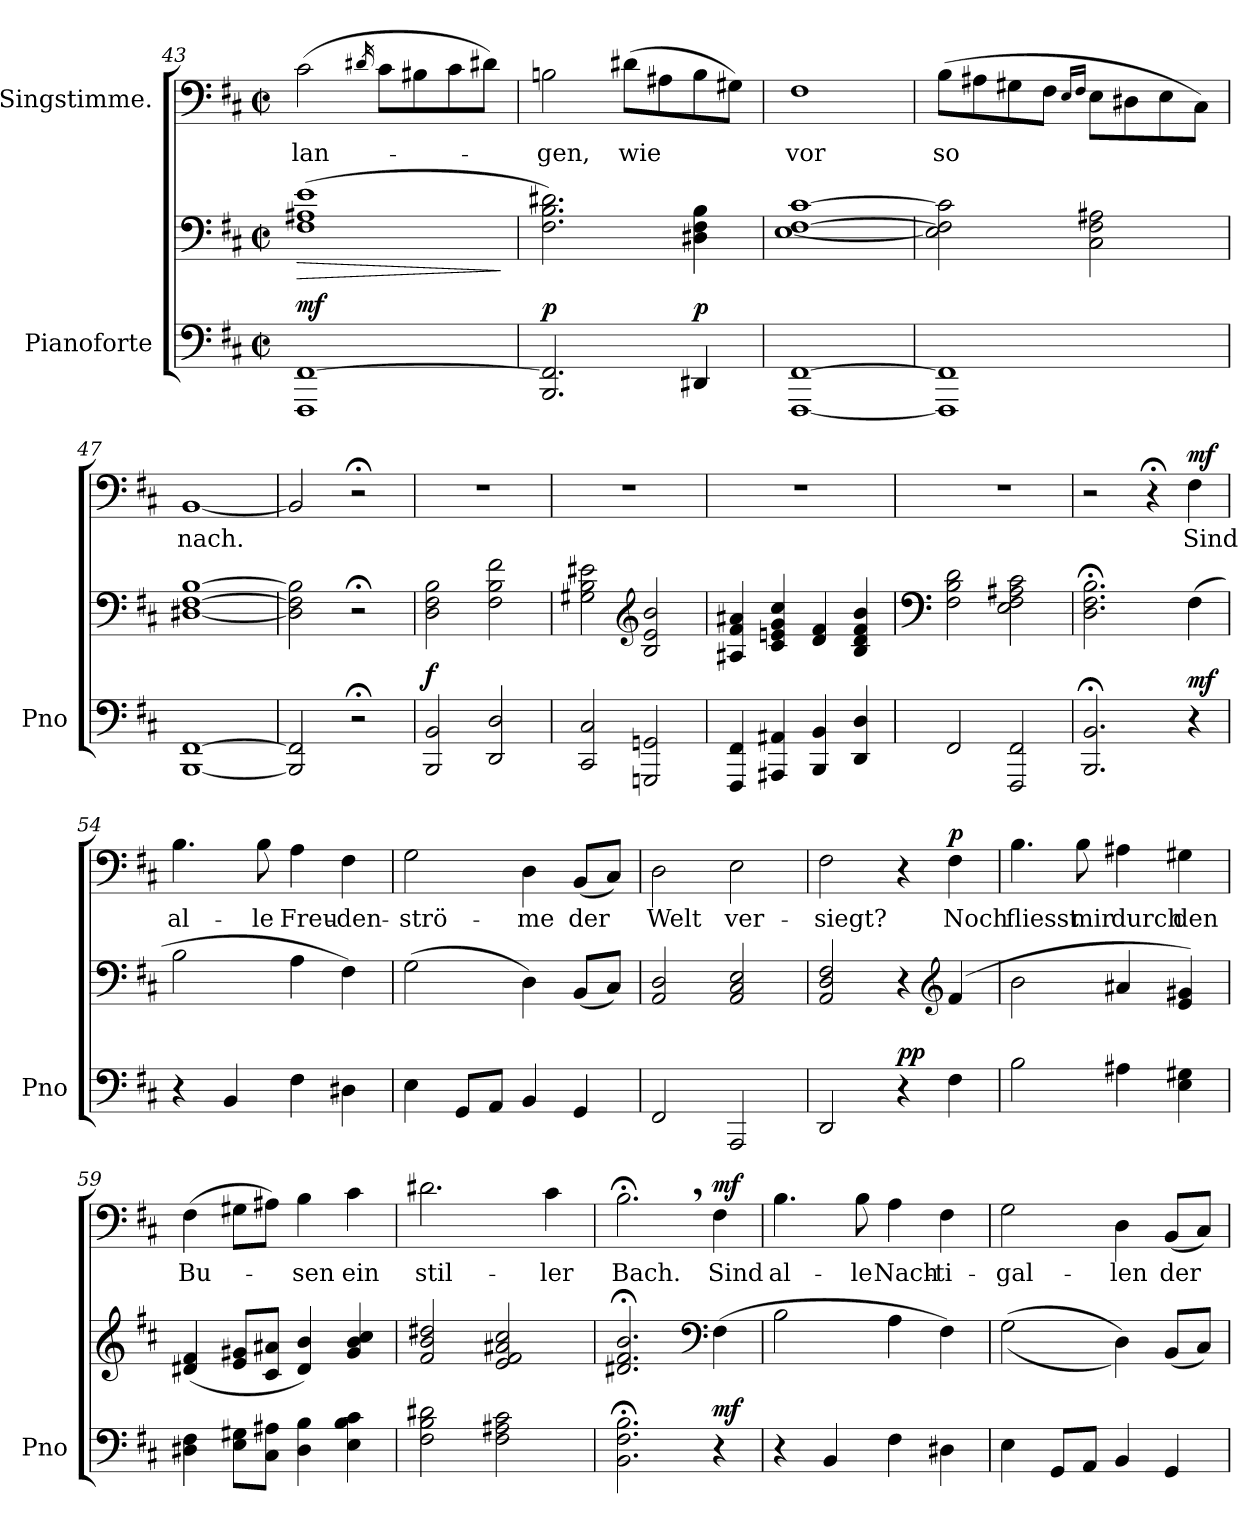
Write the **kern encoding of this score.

**kern	**kern	**dynam	**kern	**text	**dynam
*part2	*part2	*part2	*part1	*part1	*part1
*staff3	*staff2	*staff2/3	*staff1	*staff1	*staff1
*I"Pianoforte	*	*	*I"Singstimme.	*	*
*I'Pno	*	*	*	*	*
!!LO:LB:g=z
*clefF4	*clefF4	*	*clefF4	*	*
*k[f#c#]	*k[f#c#]	*	*k[f#c#]	*	*
*M2/2	*M2/2	*	*M2/2	*	*
*met(c|)	*met(c|)	*	*met(c|)	*	*
=43	=43	=43	=43	=43	=43
!	!	!LO:HP:b	!	!LO:LY:b	!
!	!	!LO:DY:n=1:a=2	!	!	!
1FFF# [1FF#	(>1F# 1A#X 1e	> mf	(>2c#\	-lan-	.
.	.	.	16qd#X/	.	.
.	.	.	8c#\L	.	.
.	.	.	8B#X\	.	.
.	.	.	8c#\	.	.
.	.	.	8d#\J)	.	.
.	.	]	.	.	.
=44	=44	=44	=44	=44	=44
!	!	!LO:DY:a=2	!	!LO:LY:b	!
2.BBB/ 2.FF#/]	2.F#\ 2.B\ 2.d#X\)	p	2Bn\	-gen,	.
*	*	*	*MM60	*	*
!	!	!	!	!LO:LY:b	!
.	.	.	(>8d#X\L	wie	.
.	.	.	8A#X\	.	.
!	!	!LO:DY:a=2	!	!	!
4DD#X/	4D#X\ 4F#\ 4B\	p	8B\	.	.
.	.	.	8G#X\J)	.	.
=45	=45	=45	=45	=45	=45
!	!	!	!	!LO:LY:b	!
[1FFF# [1FF#	[1E [1F# [1c#	.	1F#	vor	.
=46	=46	=46	=46	=46	=46
!	!	!	!	!LO:LY:b	!
1FFF#] 1FF#]	2E\] 2F#\] 2c#\]	.	(>8B\L	so	.
.	.	.	8A#X\	.	.
.	.	.	8G#X\	.	.
.	.	.	8F#\J	.	.
.	.	.	16qE/LL	.	.
.	.	.	16qF#/JJ	.	.
.	2C#\ 2F#\ 2A#X\	.	8E\L	.	.
.	.	.	8D#X\	.	.
.	.	.	8E\	.	.
.	.	.	8C#\J)	.	.
=47	=47	=47	=47	=47	=47
!	!	!	!	!LO:LY:b	!
[1BBB [1FF#	[1D#X [1F# [1B	.	[1BB	nach.	.
=48	=48	=48	=48	=48	=48
2BBB/] 2FF#/]	2D#\] 2F#\] 2B\]	.	2BB/]	.	.
2r;<	2r;<	.	2r;<	.	.
!!LO:PB:g=z
=49	=49	=49	=49	=49	=49
*	*	*	*MM88	*	*
!	!	!LO:DY:a=2	!	!	!
2BBB/ 2BB/	2D\ 2F#\ 2B\	f	1r	.	.
2DD/ 2D/	2F#\ 2B\ 2f#\	.	.	.	.
=50	=50	=50	=50	=50	=50
2CC#/ 2C#/	2G#X\ 2B\ 2e#X\	.	1r	.	.
*	*clefG2	*	*	*	*
2GGGn/ 2GGn/	2B/ 2e#/ 2b/	.	.	.	.
=51	=51	=51	=51	=51	=51
4FFF#/ 4FF#/	4A#X/ 4f#/ 4a#X/	.	1r	.	.
4AAA#X/ 4AA#X/	4c#/ 4en/ 4g/ 4cc#/	.	.	.	.
4BBB/ 4BB/	4d/ 4f#/	.	.	.	.
4DD/ 4D/	4B/ 4d/ 4f#/ 4b/	.	.	.	.
=52	=52	=52	=52	=52	=52
*	*clefF4	*	*	*	*
2FF#/	2F#\ 2B\ 2d\	.	1r	.	.
2FFF#/ 2FF#/	2E\ 2F#\ 2A#X\ 2c#\	.	.	.	.
=53	=53	=53	=53	=53	=53
2.BBB/;< 2.BB/;<	2.D\;< 2.F#\;< 2.B\;<	.	2r	.	.
.	.	.	4r;<	.	.
!	!	!LO:DY:a=2	!	!LO:LY:b	!LO:DY:a
4r	(>4F#\	mf	4F#\	Sind	mf
=54	=54	=54	=54	=54	=54
!	!	!	!	!LO:LY:b	!
4r	2B\	.	4.B\	al-	.
4BB/	.	.	.	.	.
!	!	!	!	!LO:LY:b	!
.	.	.	8B\	-le	.
!	!	!	!	!LO:LY:b	!
4F#\	4A\	.	4A\	Freu-	.
!	!	!	!	!LO:LY:b	!
4D#X\	4F#\)	.	4F#\	-den-	.
=55	=55	=55	=55	=55	=55
*	*^	*	*	*	*
!	!	!	!	!	!LO:LY:b	!
4E\	(>2G\	2.ryy	.	2G\	-strö-	.
8GG/L	.	.	.	.	.	.
8AA/J	.	.	.	.	.	.
!	!	!	!	!	!LO:LY:b	!
4BB/	4D\)	.	.	4D\	-me	.
!	!	!	!	!	!LO:LY:b	!
4GG/	(>8BB/L	4ryy	.	(>8BB/L	der	.
.	8C#/J)	.	.	8C#/J)	.	.
*	*v	*v	*	*	*	*
!!LO:LB:g=z
=56	=56	=56	=56	=56	=56
!	!	!	!	!LO:LY:b	!
2FF#/	2AA/ 2D/	.	2D\	Welt	.
!	!	!	!	!LO:LY:b	!
2AAA/	2AA/ 2C#/ 2E/	.	2E\	ver-	.
=57	=57	=57	=57	=57	=57
!	!	!	!	!LO:LY:b	!
2DD/	2AA/ 2D/ 2F#/	.	2F#\	-siegt?	.
!	!	!LO:DY:a=2	!	!	!
4r	4r	pp	4r	.	.
*	*clefG2	*	*	*	*
!	!	!	!	!LO:LY:b	!LO:DY:a
4F#\	(<4f#/	.	4F#\	Noch	p
=58	=58	=58	=58	=58	=58
!	!	!	!	!LO:LY:b	!
2B\	2b\	.	4.B\	fliesst	.
!	!	!	!	!LO:LY:b	!
.	.	.	8B\	mir	.
!	!	!	!	!LO:LY:b	!
4A#X\	4a#X/	.	4A#X\	durch	.
!	!	!	!	!LO:LY:b	!
4E\ 4G#X\	4e/ 4g#X/)	.	4G#X\	den	.
=59	=59	=59	=59	=59	=59
!	!	!	!	!LO:LY:b	!
4D#X\ 4F#\	(<4d#X/ 4f#/	.	(>4F#\	Bu-	.
8E\ 8G#X\L	8e/ 8g#X/L	.	8G#X\L	.	.
8C#\ 8A#X\J	8c#/ 8a#X/J	.	8A#X\J)	.	.
!	!	!	!	!LO:LY:b	!
4D#\ 4B\	4d#/ 4b/)	.	4B\	-sen	.
!	!	!	!	!LO:LY:b	!
4E\ 4B\ 4c#\	4g#/ 4b/ 4cc#/	.	4c#\	ein	.
=60	=60	=60	=60	=60	=60
!	!	!	!	!LO:LY:b	!
2F#\ 2B\ 2d#X\	2f#/ 2b/ 2dd#X/	.	2.d#X\	stil-	.
2F#\ 2A#X\ 2c#\	2e/ 2f#/ 2a#X/ 2cc#/	.	.	.	.
!	!	!	!	!LO:LY:b	!
.	.	.	4c#\	-ler	.
=61	=61	=61	=61	=61	=61
!	!	!	!	!LO:LY:b	!
2.BB\;< 2.F#\;< 2.B\;<	2.d#X/;< 2.f#/;< 2.b/;<	.	2.B;<,\	Bach.	.
*	*clefF4	*	*	*	*
!	!	!LO:DY:a=2	!	!LO:LY:b	!LO:DY:a
4r	(>4F#\	mf	4F#\	Sind	mf
=62	=62	=62	=62	=62	=62
!	!	!	!	!LO:LY:b	!
4r	2B\	.	4.B\	al-	.
4BB/	.	.	.	.	.
!	!	!	!	!LO:LY:b	!
.	.	.	8B\	-le	.
!	!	!	!	!LO:LY:b	!
4F#\	4A\	.	4A\	Nach-	.
!	!	!	!	!LO:LY:b	!
4D#X\	4F#\)	.	4F#\	-ti-	.
!!LO:LB:g=z
=63	=63	=63	=63	=63	=63
*	*^	*	*	*	*
!	!	!	!	!	!LO:LY:b	!
4E\	(<(>2G\	2.ryy	.	2G\	-gal-	.
8GG/L	.	.	.	.	.	.
8AA/J	.	.	.	.	.	.
!	!	!	!	!	!LO:LY:b	!
4BB/	4D\))	.	.	4D\	-len	.
!	!	!	!	!	!LO:LY:b	!
4GG/	(>8BB/L	4ryy	.	(>8BB/L	der	.
.	8C#/J)	.	.	8C#/J)	.	.
*	*v	*v	*	*	*	*
=	=	=	=	=	=
*-	*-	*-	*-	*-	*-
